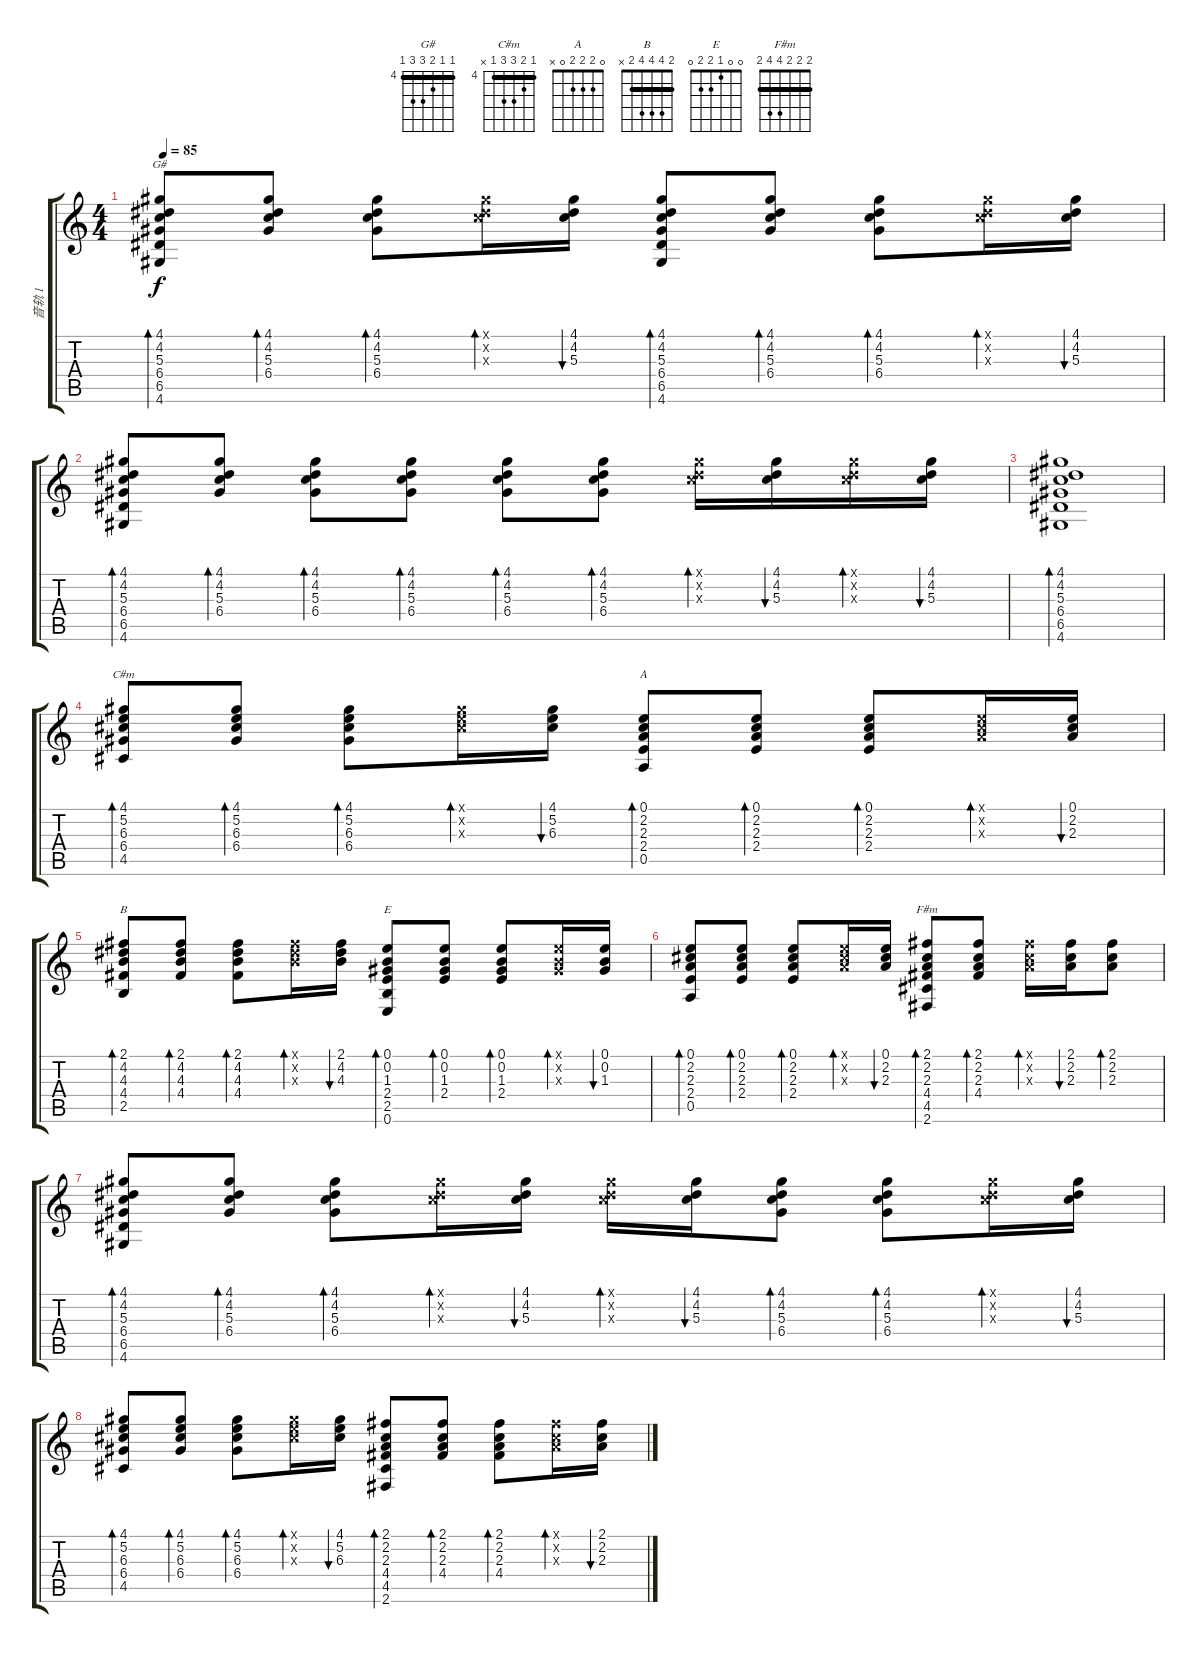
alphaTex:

\track ("音轨 1" "音轨 1") {instrument acousticguitarsteel}
\staff {score tabs}
\tuning (E4 B3 G3 D3 A2 E2) {hide}
\chord ("G#" 4 4 5 6 6 4) {firstfret 4 barre 4}
\chord ("C#m" 4 5 6 6 4 x) {firstfret 4 barre 4}
\chord ("A" 0 2 2 2 0 x)
\chord ("B" 2 4 4 4 2 x) {barre 2}
\chord ("E" 0 0 1 2 2 0)
\chord ("F#m" 2 2 2 4 4 2) {barre 2}
\ts (4 4)
\tempo 85
\clef g2
\ks c
(4.1 4.2 5.3 6.4 6.5 4.6).8{bd 30 ch "G#" lyrics (0 "") lyrics (1 "") lyrics (2 "") lyrics (3 "") lyrics (4 "") dy f} (4.1 4.2 5.3 6.4).8{bd 30 lyrics (0 "") lyrics (1 "") lyrics (2 "") lyrics (3 "") lyrics (4 "")} (4.1 4.2 5.3 6.4).8{bd 30 lyrics (0 "") lyrics (1 "") lyrics (2 "") lyrics (3 "") lyrics (4 "")} (4.1{x} 4.2{x} 5.3{x}).16{bd 30 lyrics (0 "") lyrics (1 "") lyrics (2 "") lyrics (3 "") lyrics (4 "")} (4.1 4.2 5.3).16{bu 30 lyrics (0 "") lyrics (1 "") lyrics (2 "") lyrics (3 "") lyrics (4 "")} (4.1 4.2 5.3 6.4 6.5 4.6).8{bd 30 lyrics (0 "") lyrics (1 "") lyrics (2 "") lyrics (3 "") lyrics (4 "")} (4.1 4.2 5.3 6.4).8{bd 30 lyrics (0 "") lyrics (1 "") lyrics (2 "") lyrics (3 "") lyrics (4 "")} (4.1 4.2 5.3 6.4).8{bd 30 lyrics (0 "") lyrics (1 "") lyrics (2 "") lyrics (3 "") lyrics (4 "")} (4.1{x} 4.2{x} 5.3{x}).16{bd 30 lyrics (0 "") lyrics (1 "") lyrics (2 "") lyrics (3 "") lyrics (4 "")} (4.1 4.2 5.3).16{bu 30 lyrics (0 "") lyrics (1 "") lyrics (2 "") lyrics (3 "") lyrics (4 "")} |
(4.1 4.2 5.3 6.4 6.5 4.6).8{bd 30 lyrics (0 "") lyrics (1 "") lyrics (2 "") lyrics (3 "") lyrics (4 "")} (4.1 4.2 5.3 6.4).8{bd 30 lyrics (0 "") lyrics (1 "") lyrics (2 "") lyrics (3 "") lyrics (4 "")} (4.1 4.2 5.3 6.4).8{bd 30 lyrics (0 "") lyrics (1 "") lyrics (2 "") lyrics (3 "") lyrics (4 "")} (4.1 4.2 5.3 6.4).8{bd 30 lyrics (0 "") lyrics (1 "") lyrics (2 "") lyrics (3 "") lyrics (4 "")} (4.1 4.2 5.3 6.4).8{bd 30 lyrics (0 "") lyrics (1 "") lyrics (2 "") lyrics (3 "") lyrics (4 "")} (4.1 4.2 5.3 6.4).8{bd 30 lyrics (0 "") lyrics (1 "") lyrics (2 "") lyrics (3 "") lyrics (4 "")} (4.1{x} 4.2{x} 5.3{x}).16{bd 30 lyrics (0 "") lyrics (1 "") lyrics (2 "") lyrics (3 "") lyrics (4 "")} (4.1 4.2 5.3).16{bu 30 lyrics (0 "") lyrics (1 "") lyrics (2 "") lyrics (3 "") lyrics (4 "")} (4.1{x} 4.2{x} 5.3{x}).16{bd 30 lyrics (0 "") lyrics (1 "") lyrics (2 "") lyrics (3 "") lyrics (4 "")} (4.1 4.2 5.3).16{bu 30 lyrics (0 "") lyrics (1 "") lyrics (2 "") lyrics (3 "") lyrics (4 "")} |
(4.1 4.2 5.3 6.4 6.5 4.6).1{bd 60 lyrics (0 "") lyrics (1 "") lyrics (2 "") lyrics (3 "") lyrics (4 "")} |
(4.1 5.2 6.3 6.4 4.5).8{bd 30 ch "C#m" lyrics (0 "") lyrics (1 "") lyrics (2 "") lyrics (3 "") lyrics (4 "")} (4.1 5.2 6.3 6.4).8{bd 30 lyrics (0 "") lyrics (1 "") lyrics (2 "") lyrics (3 "") lyrics (4 "")} (4.1 5.2 6.3 6.4).8{bd 30 lyrics (0 "") lyrics (1 "") lyrics (2 "") lyrics (3 "") lyrics (4 "")} (4.1{x} 5.2{x} 6.3{x}).16{bd 30 lyrics (0 "") lyrics (1 "") lyrics (2 "") lyrics (3 "") lyrics (4 "")} (4.1 5.2 6.3).16{bu 30 lyrics (0 "") lyrics (1 "") lyrics (2 "") lyrics (3 "") lyrics (4 "")} (0.1 2.2 2.3 2.4 0.5).8{bd 30 ch "A" lyrics (0 "") lyrics (1 "") lyrics (2 "") lyrics (3 "") lyrics (4 "")} (0.1 2.2 2.3 2.4).8{bd 30 lyrics (0 "") lyrics (1 "") lyrics (2 "") lyrics (3 "") lyrics (4 "")} (0.1 2.2 2.3 2.4).8{bd 30 lyrics (0 "") lyrics (1 "") lyrics (2 "") lyrics (3 "") lyrics (4 "")} (0.1{x} 2.2{x} 2.3{x}).16{bd 30 lyrics (0 "") lyrics (1 "") lyrics (2 "") lyrics (3 "") lyrics (4 "")} (0.1 2.2 2.3).16{bu 30 lyrics (0 "") lyrics (1 "") lyrics (2 "") lyrics (3 "") lyrics (4 "")} |
(2.1 4.2 4.3 4.4 2.5).8{bd 30 ch "B" lyrics (0 "") lyrics (1 "") lyrics (2 "") lyrics (3 "") lyrics (4 "")} (2.1 4.2 4.3 4.4).8{bd 30 lyrics (0 "") lyrics (1 "") lyrics (2 "") lyrics (3 "") lyrics (4 "")} (2.1 4.2 4.3 4.4).8{bd 30 lyrics (0 "") lyrics (1 "") lyrics (2 "") lyrics (3 "") lyrics (4 "")} (2.1{x} 4.2{x} 4.3{x}).16{bd 30 lyrics (0 "") lyrics (1 "") lyrics (2 "") lyrics (3 "") lyrics (4 "")} (2.1 4.2 4.3).16{bu 30 lyrics (0 "") lyrics (1 "") lyrics (2 "") lyrics (3 "") lyrics (4 "")} (0.1 0.2 1.3 2.4 2.5 0.6).8{bd 30 ch "E" lyrics (0 "") lyrics (1 "") lyrics (2 "") lyrics (3 "") lyrics (4 "")} (0.1 0.2 1.3 2.4).8{bd 30 lyrics (0 "") lyrics (1 "") lyrics (2 "") lyrics (3 "") lyrics (4 "")} (0.1 0.2 1.3 2.4).8{bd 30 lyrics (0 "") lyrics (1 "") lyrics (2 "") lyrics (3 "") lyrics (4 "")} (0.1{x} 0.2{x} 1.3{x}).16{bd 30 lyrics (0 "") lyrics (1 "") lyrics (2 "") lyrics (3 "") lyrics (4 "")} (0.1 0.2 1.3).16{bu 30 lyrics (0 "") lyrics (1 "") lyrics (2 "") lyrics (3 "") lyrics (4 "")} |
(0.1 2.2 2.3 2.4 0.5).8{bd 30 lyrics (0 "") lyrics (1 "") lyrics (2 "") lyrics (3 "") lyrics (4 "")} (0.1 2.2 2.3 2.4).8{bd 30 lyrics (0 "") lyrics (1 "") lyrics (2 "") lyrics (3 "") lyrics (4 "")} (0.1 2.2 2.3 2.4).8{bd 30 lyrics (0 "") lyrics (1 "") lyrics (2 "") lyrics (3 "") lyrics (4 "")} (0.1{x} 2.2{x} 2.3{x}).16{bd 30 lyrics (0 "") lyrics (1 "") lyrics (2 "") lyrics (3 "") lyrics (4 "")} (0.1 2.2 2.3).16{bu 30 lyrics (0 "") lyrics (1 "") lyrics (2 "") lyrics (3 "") lyrics (4 "")} (2.1 2.2 2.3 4.4 4.5 2.6).8{bd 30 ch "F#m" lyrics (0 "") lyrics (1 "") lyrics (2 "") lyrics (3 "") lyrics (4 "")} (2.1 2.2 2.3 4.4).8{bd 30 lyrics (0 "") lyrics (1 "") lyrics (2 "") lyrics (3 "") lyrics (4 "")} (2.1{x} 2.2{x} 2.3{x}).16{bd 30 lyrics (0 "") lyrics (1 "") lyrics (2 "") lyrics (3 "") lyrics (4 "")} (2.1 2.2 2.3).16{bu 30 lyrics (0 "") lyrics (1 "") lyrics (2 "") lyrics (3 "") lyrics (4 "")} (2.1 2.2 2.3).8{bd 30 lyrics (0 "") lyrics (1 "") lyrics (2 "") lyrics (3 "") lyrics (4 "")} |
(4.1 4.2 5.3 6.4 6.5 4.6).8{bd 30 lyrics (0 "") lyrics (1 "") lyrics (2 "") lyrics (3 "") lyrics (4 "")} (4.1 4.2 5.3 6.4).8{bd 30 lyrics (0 "") lyrics (1 "") lyrics (2 "") lyrics (3 "") lyrics (4 "")} (4.1 4.2 5.3 6.4).8{bd 30 lyrics (0 "") lyrics (1 "") lyrics (2 "") lyrics (3 "") lyrics (4 "")} (4.1{x} 4.2{x} 5.3{x}).16{bd 30 lyrics (0 "") lyrics (1 "") lyrics (2 "") lyrics (3 "") lyrics (4 "")} (4.1 4.2 5.3).16{bu 30 lyrics (0 "") lyrics (1 "") lyrics (2 "") lyrics (3 "") lyrics (4 "")} (4.1{x} 4.2{x} 5.3{x}).16{bd 30 lyrics (0 "") lyrics (1 "") lyrics (2 "") lyrics (3 "") lyrics (4 "")} (4.1 4.2 5.3).16{bu 30 lyrics (0 "") lyrics (1 "") lyrics (2 "") lyrics (3 "") lyrics (4 "")} (4.1 4.2 5.3 6.4).8{bd 30 lyrics (0 "") lyrics (1 "") lyrics (2 "") lyrics (3 "") lyrics (4 "")} (4.1 4.2 5.3 6.4).8{bd 30 lyrics (0 "") lyrics (1 "") lyrics (2 "") lyrics (3 "") lyrics (4 "")} (4.1{x} 4.2{x} 5.3{x}).16{bd 30 lyrics (0 "") lyrics (1 "") lyrics (2 "") lyrics (3 "") lyrics (4 "")} (4.1 4.2 5.3).16{bu 30 lyrics (0 "") lyrics (1 "") lyrics (2 "") lyrics (3 "") lyrics (4 "")} |
(4.1 5.2 6.3 6.4 4.5).8{bd 30 lyrics (0 "") lyrics (1 "") lyrics (2 "") lyrics (3 "") lyrics (4 "")} (4.1 5.2 6.3 6.4).8{bd 30 lyrics (0 "") lyrics (1 "") lyrics (2 "") lyrics (3 "") lyrics (4 "")} (4.1 5.2 6.3 6.4).8{bd 30 lyrics (0 "") lyrics (1 "") lyrics (2 "") lyrics (3 "") lyrics (4 "")} (4.1{x} 5.2{x} 6.3{x}).16{bd 30 lyrics (0 "") lyrics (1 "") lyrics (2 "") lyrics (3 "") lyrics (4 "")} (4.1 5.2 6.3).16{bu 30 lyrics (0 "") lyrics (1 "") lyrics (2 "") lyrics (3 "") lyrics (4 "")} (2.1 2.2 2.3 4.4 4.5 2.6).8{bd 30 lyrics (0 "") lyrics (1 "") lyrics (2 "") lyrics (3 "") lyrics (4 "")} (2.1 2.2 2.3 4.4).8{bd 30 lyrics (0 "") lyrics (1 "") lyrics (2 "") lyrics (3 "") lyrics (4 "")} (2.1 2.2 2.3 4.4).8{bd 30 lyrics (0 "") lyrics (1 "") lyrics (2 "") lyrics (3 "") lyrics (4 "")} (2.1{x} 2.2{x} 2.3{x}).16{bd 30 lyrics (0 "") lyrics (1 "") lyrics (2 "") lyrics (3 "") lyrics (4 "")} (2.1 2.2 2.3).16{bu 30 lyrics (0 "") lyrics (1 "") lyrics (2 "") lyrics (3 "") lyrics (4 "")}
